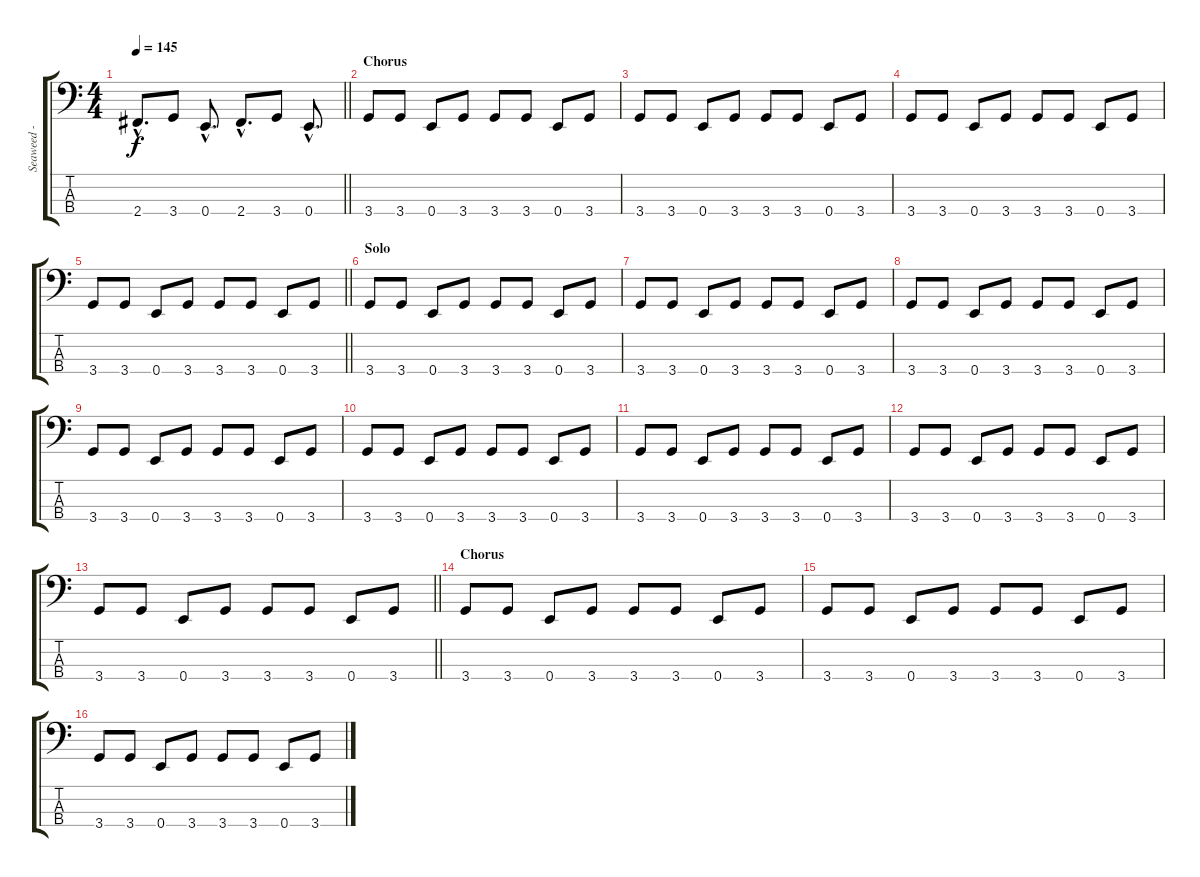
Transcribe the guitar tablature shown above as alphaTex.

\track ("Seaweed - Bass" "Seaweed - ") {instrument electricbassfinger}
\staff {score tabs}
\tuning (G2 D2 A1 E1) {hide}
\ts (4 4)
\tempo 145
\clef f4
\barLineRight lightlight
\ks c
2.4{hac}.8{d dy f} 3.4.8 0.4{hac}.8{d} 2.4{hac}.8{d} 3.4.8 0.4{hac}.8{d} |
\section ("" "Chorus")
3.4.8 3.4.8 0.4.8 3.4.8 3.4.8 3.4.8 0.4.8 3.4.8 |
3.4.8 3.4.8 0.4.8 3.4.8 3.4.8 3.4.8 0.4.8 3.4.8 |
3.4.8 3.4.8 0.4.8 3.4.8 3.4.8 3.4.8 0.4.8 3.4.8 |
\barLineRight lightlight
3.4.8 3.4.8 0.4.8 3.4.8 3.4.8 3.4.8 0.4.8 3.4.8 |
\section ("" "Solo")
3.4.8 3.4.8 0.4.8 3.4.8 3.4.8 3.4.8 0.4.8 3.4.8 |
3.4.8 3.4.8 0.4.8 3.4.8 3.4.8 3.4.8 0.4.8 3.4.8 |
3.4.8 3.4.8 0.4.8 3.4.8 3.4.8 3.4.8 0.4.8 3.4.8 |
3.4.8 3.4.8 0.4.8 3.4.8 3.4.8 3.4.8 0.4.8 3.4.8 |
3.4.8 3.4.8 0.4.8 3.4.8 3.4.8 3.4.8 0.4.8 3.4.8 |
3.4.8 3.4.8 0.4.8 3.4.8 3.4.8 3.4.8 0.4.8 3.4.8 |
3.4.8 3.4.8 0.4.8 3.4.8 3.4.8 3.4.8 0.4.8 3.4.8 |
\barLineRight lightlight
3.4.8 3.4.8 0.4.8 3.4.8 3.4.8 3.4.8 0.4.8 3.4.8 |
\section ("" "Chorus")
3.4.8 3.4.8 0.4.8 3.4.8 3.4.8 3.4.8 0.4.8 3.4.8 |
3.4.8 3.4.8 0.4.8 3.4.8 3.4.8 3.4.8 0.4.8 3.4.8 |
3.4.8 3.4.8 0.4.8 3.4.8 3.4.8 3.4.8 0.4.8 3.4.8
